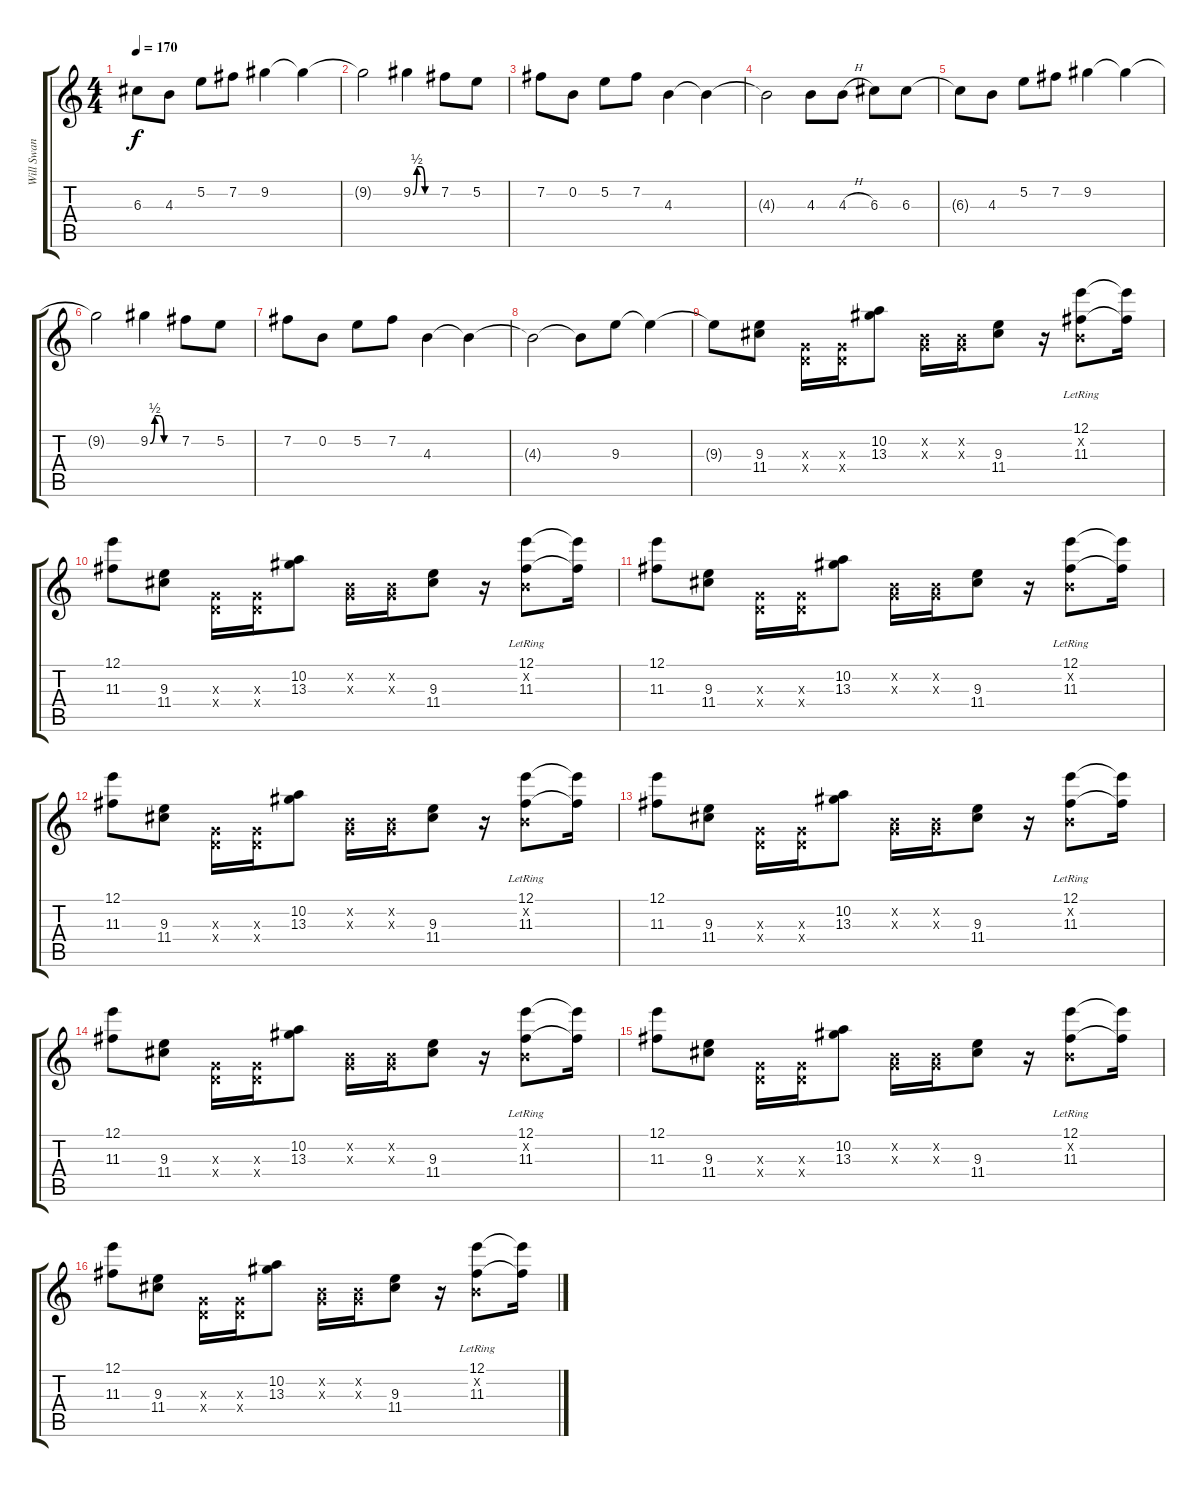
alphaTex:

\track ("Will Swan" "Will Swan") {instrument distortionguitar}
\staff {score tabs}
\tuning (E4 B3 G3 D3 A2 D2) {hide}
\ts (4 4)
\tempo 170
\clef g2
\ks c
6.3{t}.8{dy f} 4.3.8 5.2.8 7.2.8 9.2.4 9.2{t}.4 |
9.2{t}.2 9.2{be (custom 0 0 10 2 20 2 30 0 60 0)}.4 7.2.8 5.2.8 |
7.2.8 0.2.8 5.2.8 7.2.8 4.3.4 4.3{t}.4 |
4.3{t}.2 4.3.8 4.3{h}.8 6.3.8 6.3.8 |
6.3{t}.8 4.3.8 5.2.8 7.2.8 9.2.4 9.2{t}.4 |
9.2{t}.2 9.2{be (custom 0 0 10 2 20 2 30 0 60 0)}.4 7.2.8 5.2.8 |
7.2.8 0.2.8 5.2.8 7.2.8 4.3.4 4.3{t}.4 |
4.3{t}.2 4.3{t}.8 9.3.8 9.3{t}.4 |
9.3{t}.8 (9.3 11.4).8 (0.3{x} 0.4{x}).16 (0.3{x} 0.4{x}).16 (10.2 13.3).8 (0.2{x} 0.3{x}).16 (0.2{x} 0.3{x}).16 (9.3 11.4).8 r.16 (12.1{lr} 0.2{x} 11.3{lr}).8 (12.1{t} 11.3{t}).16 |
(12.1 11.3).8 (9.3 11.4).8 (0.3{x} 0.4{x}).16 (0.3{x} 0.4{x}).16 (10.2 13.3).8 (0.2{x} 0.3{x}).16 (0.2{x} 0.3{x}).16 (9.3 11.4).8 r.16 (12.1{lr} 0.2{x} 11.3{lr}).8 (12.1{t} 11.3{t}).16 |
(12.1 11.3).8 (9.3 11.4).8 (0.3{x} 0.4{x}).16 (0.3{x} 0.4{x}).16 (10.2 13.3).8 (0.2{x} 0.3{x}).16 (0.2{x} 0.3{x}).16 (9.3 11.4).8 r.16 (12.1{lr} 0.2{x} 11.3{lr}).8 (12.1{t} 11.3{t}).16 |
(12.1 11.3).8 (9.3 11.4).8 (0.3{x} 0.4{x}).16 (0.3{x} 0.4{x}).16 (10.2 13.3).8 (0.2{x} 0.3{x}).16 (0.2{x} 0.3{x}).16 (9.3 11.4).8 r.16 (12.1{lr} 0.2{x} 11.3{lr}).8 (12.1{t} 11.3{t}).16 |
(12.1 11.3).8 (9.3 11.4).8 (0.3{x} 0.4{x}).16 (0.3{x} 0.4{x}).16 (10.2 13.3).8 (0.2{x} 0.3{x}).16 (0.2{x} 0.3{x}).16 (9.3 11.4).8 r.16 (12.1{lr} 0.2{x} 11.3{lr}).8 (12.1{t} 11.3{t}).16 |
(12.1 11.3).8 (9.3 11.4).8 (0.3{x} 0.4{x}).16 (0.3{x} 0.4{x}).16 (10.2 13.3).8 (0.2{x} 0.3{x}).16 (0.2{x} 0.3{x}).16 (9.3 11.4).8 r.16 (12.1{lr} 0.2{x} 11.3{lr}).8 (12.1{t} 11.3{t}).16 |
(12.1 11.3).8 (9.3 11.4).8 (0.3{x} 0.4{x}).16 (0.3{x} 0.4{x}).16 (10.2 13.3).8 (0.2{x} 0.3{x}).16 (0.2{x} 0.3{x}).16 (9.3 11.4).8 r.16 (12.1{lr} 0.2{x} 11.3{lr}).8 (12.1{t} 11.3{t}).16 |
(12.1 11.3).8 (9.3 11.4).8 (0.3{x} 0.4{x}).16 (0.3{x} 0.4{x}).16 (10.2 13.3).8 (0.2{x} 0.3{x}).16 (0.2{x} 0.3{x}).16 (9.3 11.4).8 r.16 (12.1{lr} 0.2{x} 11.3{lr}).8 (12.1{t} 11.3{t}).16
